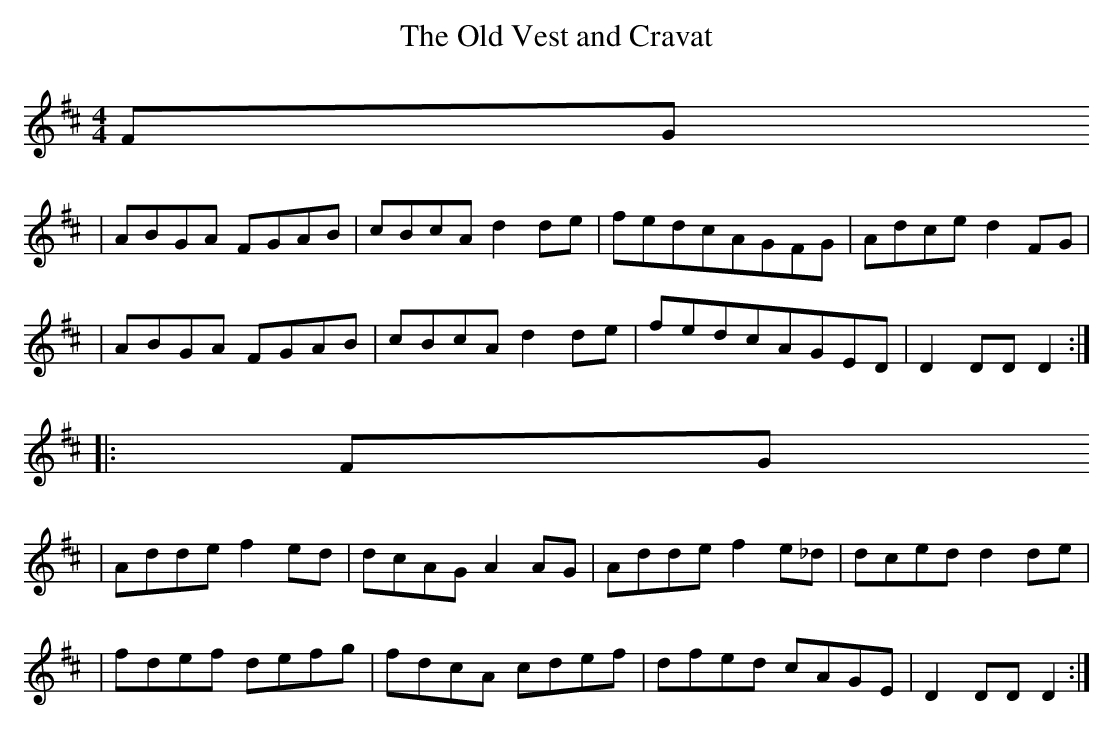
X:1
T: The Old Vest and Cravat
M: 4/4
L: 1/8
K: D
F-G
| ABGA FGAB | cBcA d2 d-e | fedcAGFG | Adced2F-G |
| ABGA FGAB | cBcAd2 d-e | fedcAGED | D2DDD2 :|
|: F-G
| Addef2 e-d | dcAGA2A-G | Addef2 e_d | dced d2d-e |
| fdef defg | fdcA cdef | dfed cAGE | D2DDD2 :|
